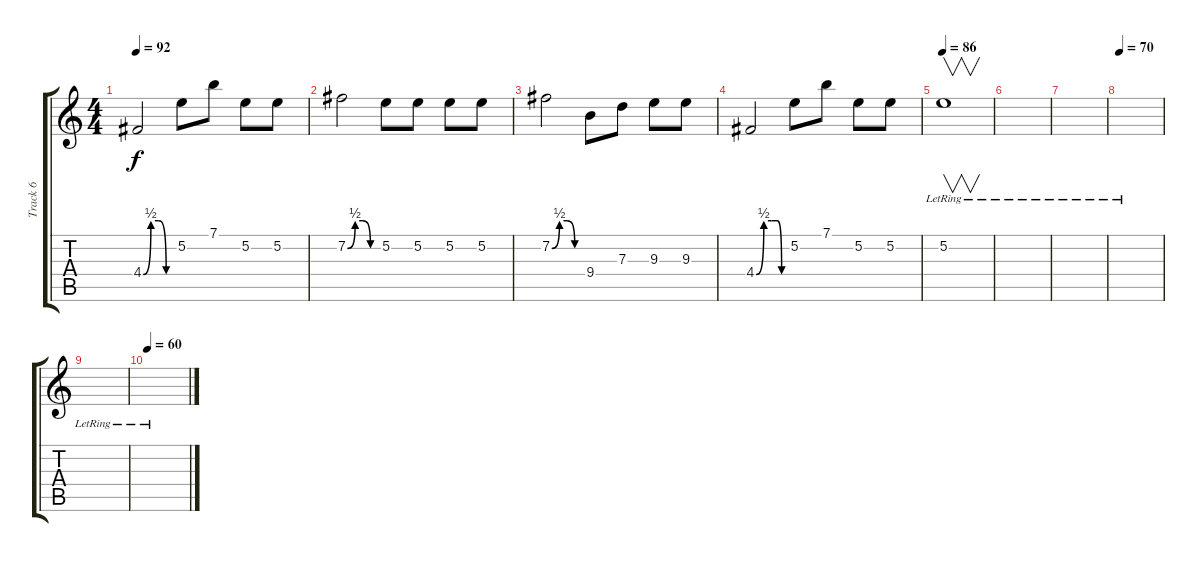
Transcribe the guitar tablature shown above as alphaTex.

\track ("Track 6" "Track 6") {instrument distortionguitar}
\staff {score tabs}
\tuning (E4 B3 G3 D3 A2 E2) {hide}
\ts (4 4)
\tempo 92
\clef g2
\ks c
4.4{be (custom 0 0 15 2 30 2 45 0 60 0)}.2{dy f} 5.2.8 7.1.8 5.2.8 5.2.8 |
7.2{be (custom 0 0 15 2 30 2 45 0 60 0)}.2 5.2.8 5.2.8 5.2.8 5.2.8 |
7.2{be (custom 0 0 15 2 30 2 45 0 60 0)}.2 9.4.8 7.3.8 9.3.8 9.3.8 |
4.4{be (custom 0 0 15 2 30 2 41 2 50 0 60 0)}.2 5.2.8 7.1.8 5.2.8 5.2.8 |
\tempo 86
5.2{lr}.1{v} |
|
|
\tempo 70
|
|
\tempo 60
